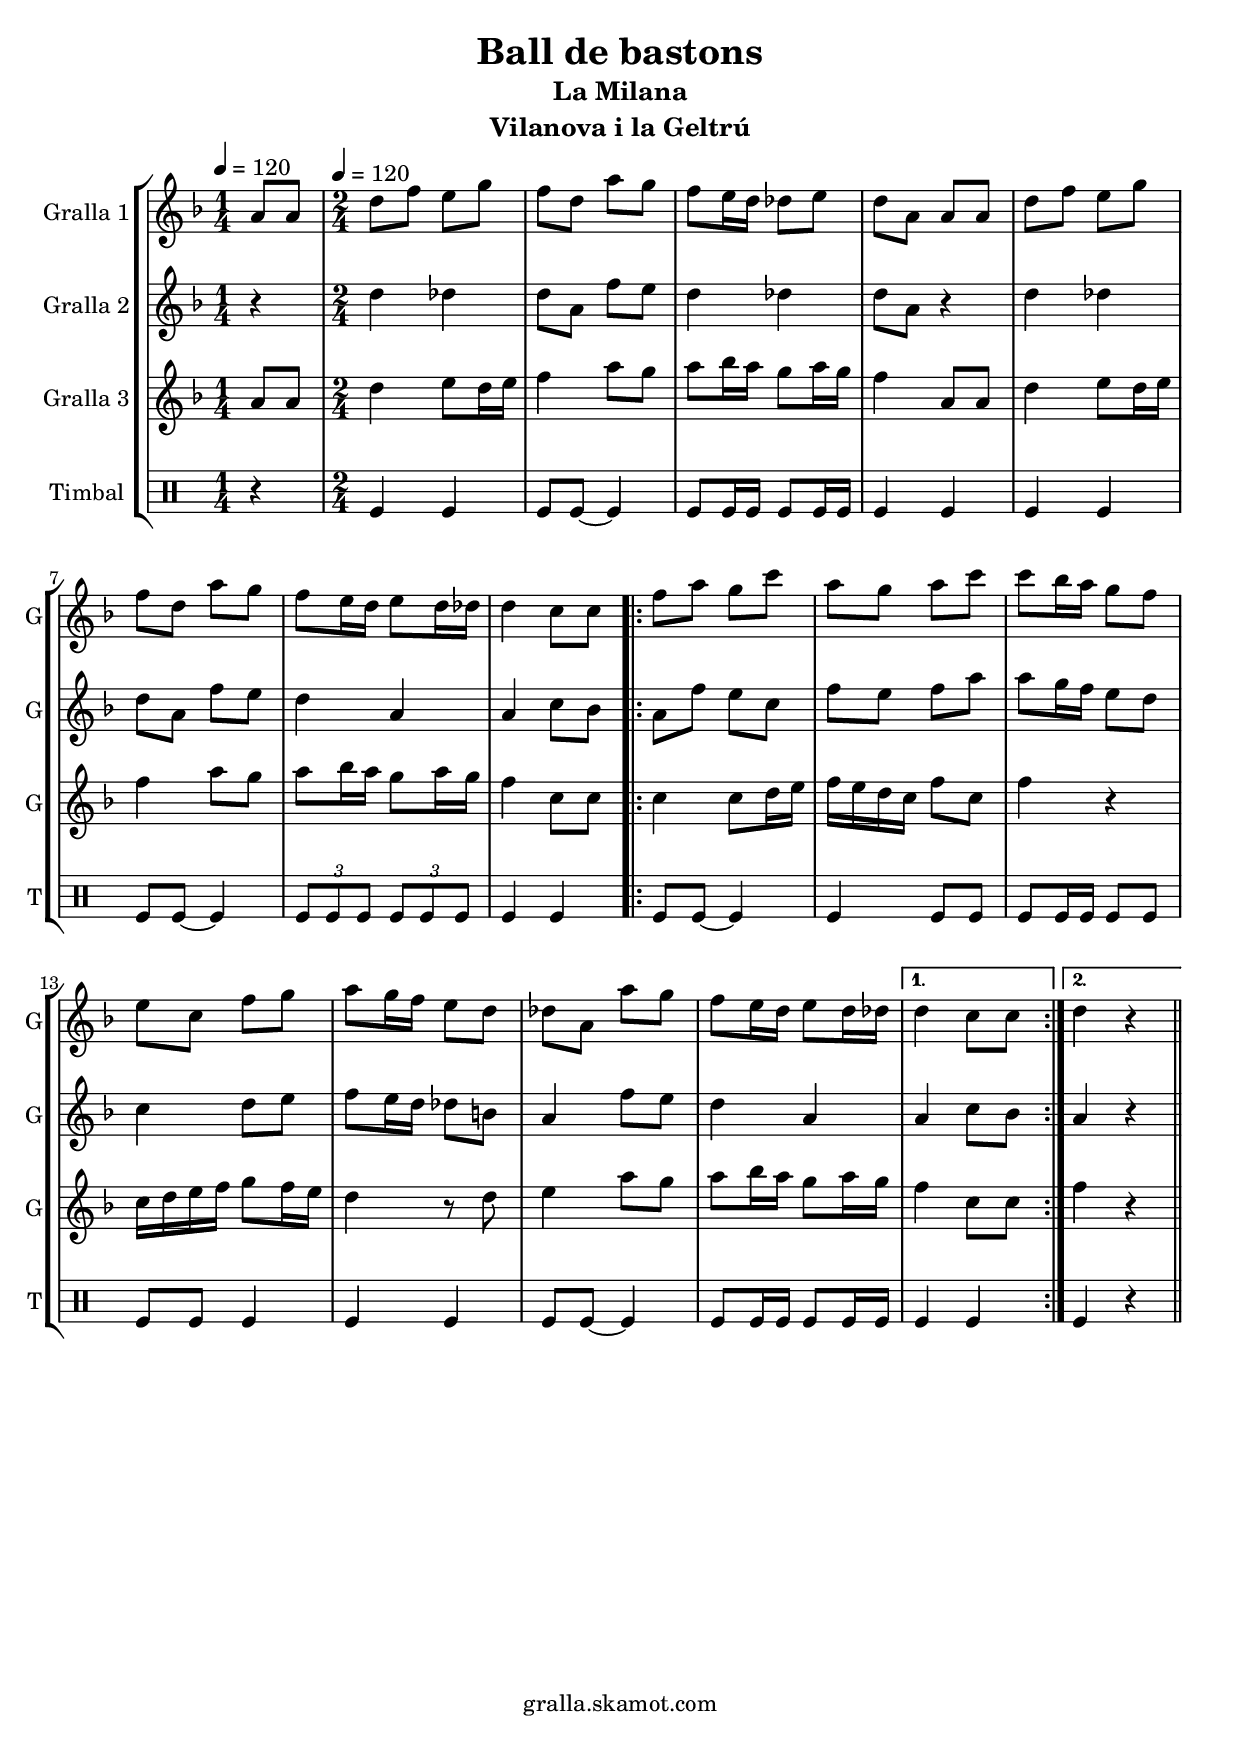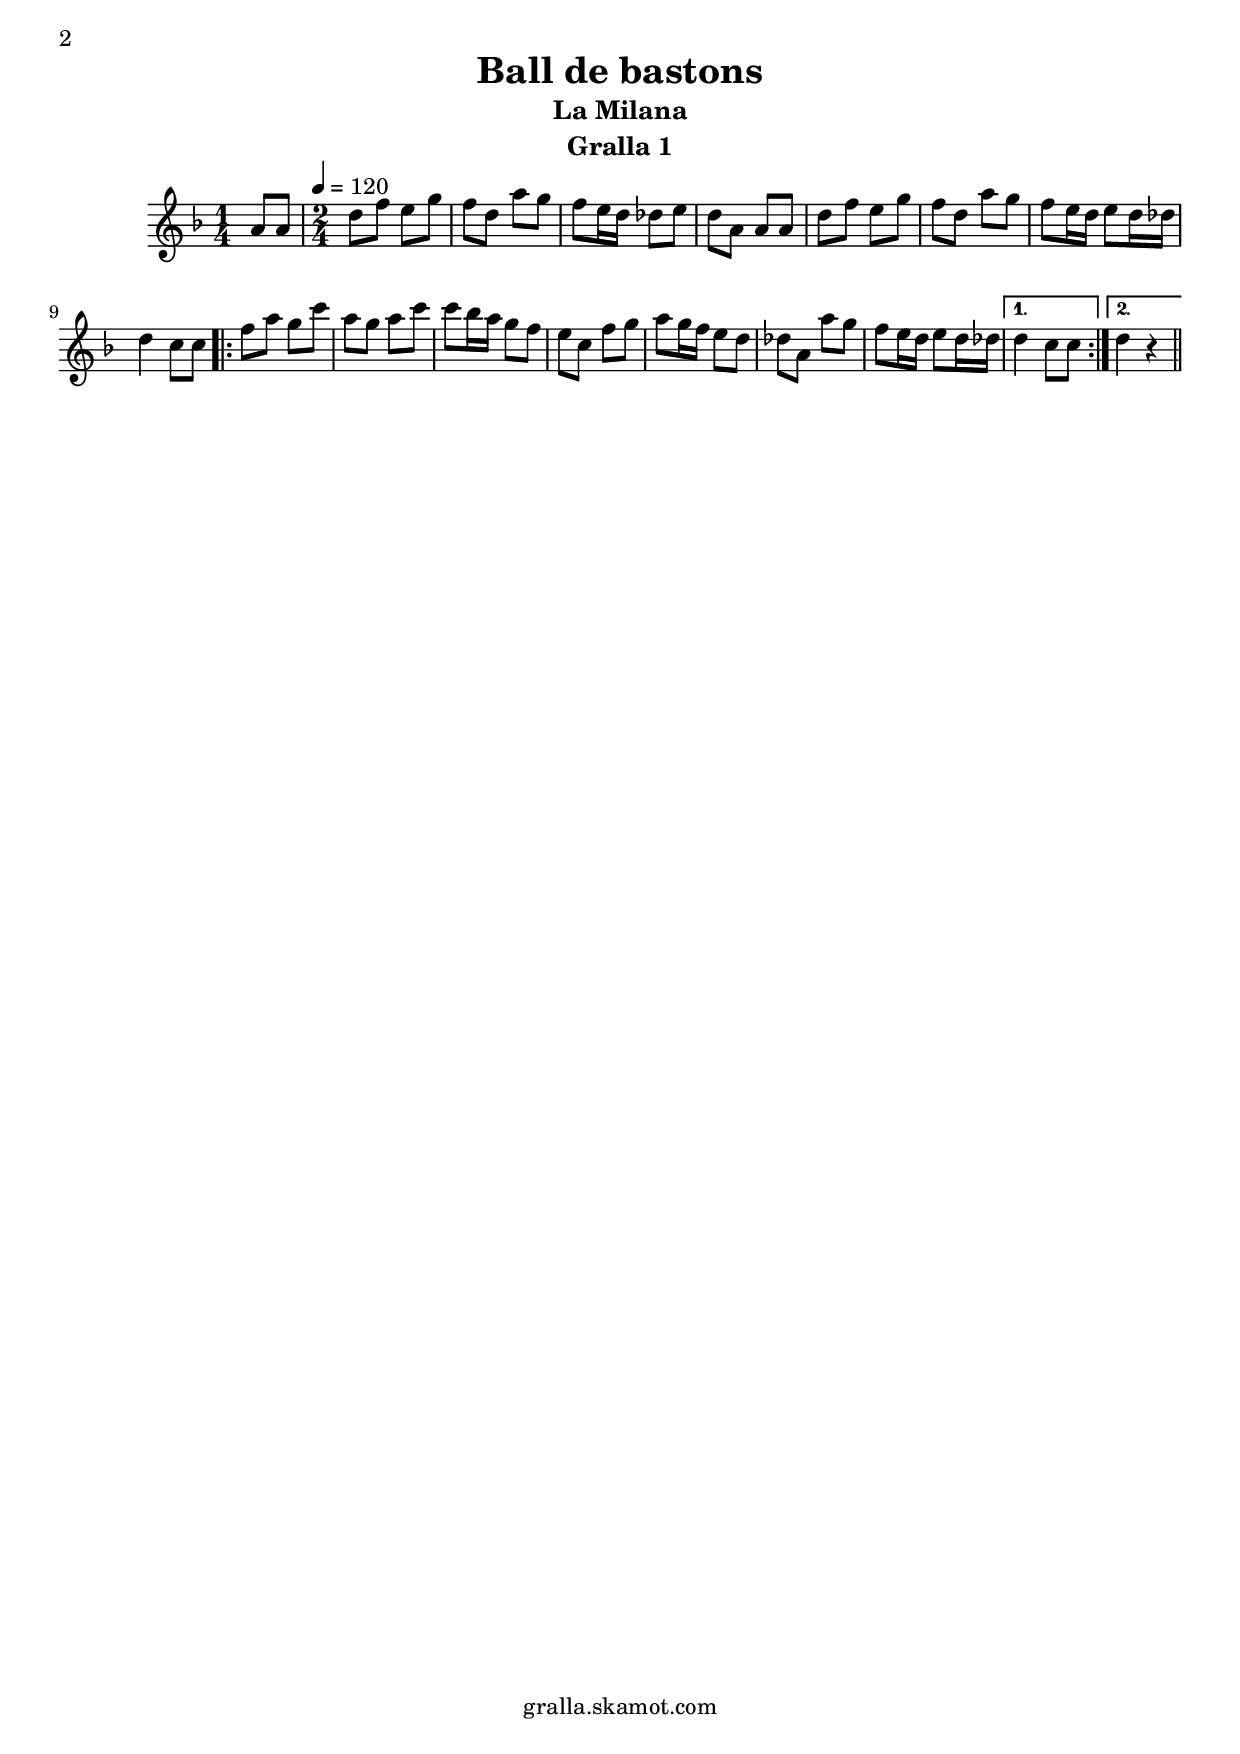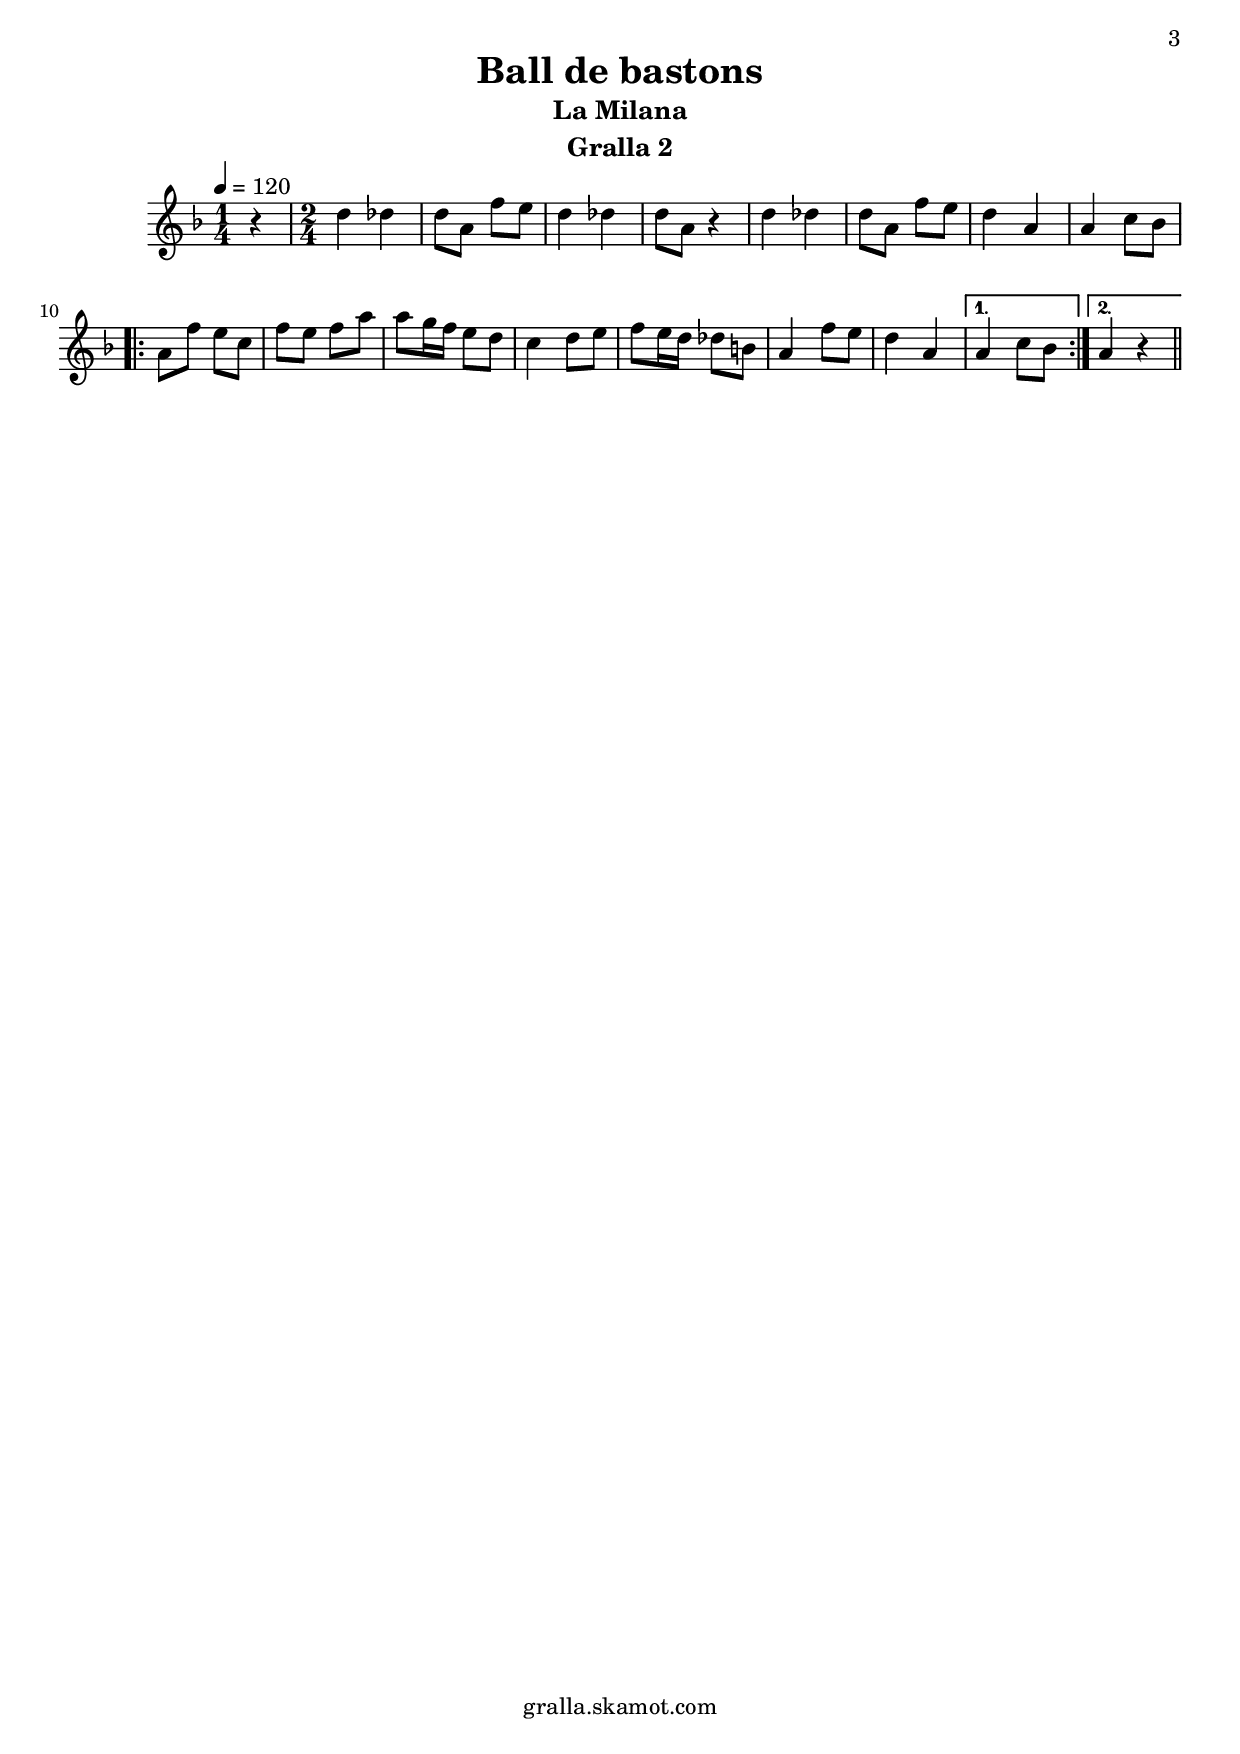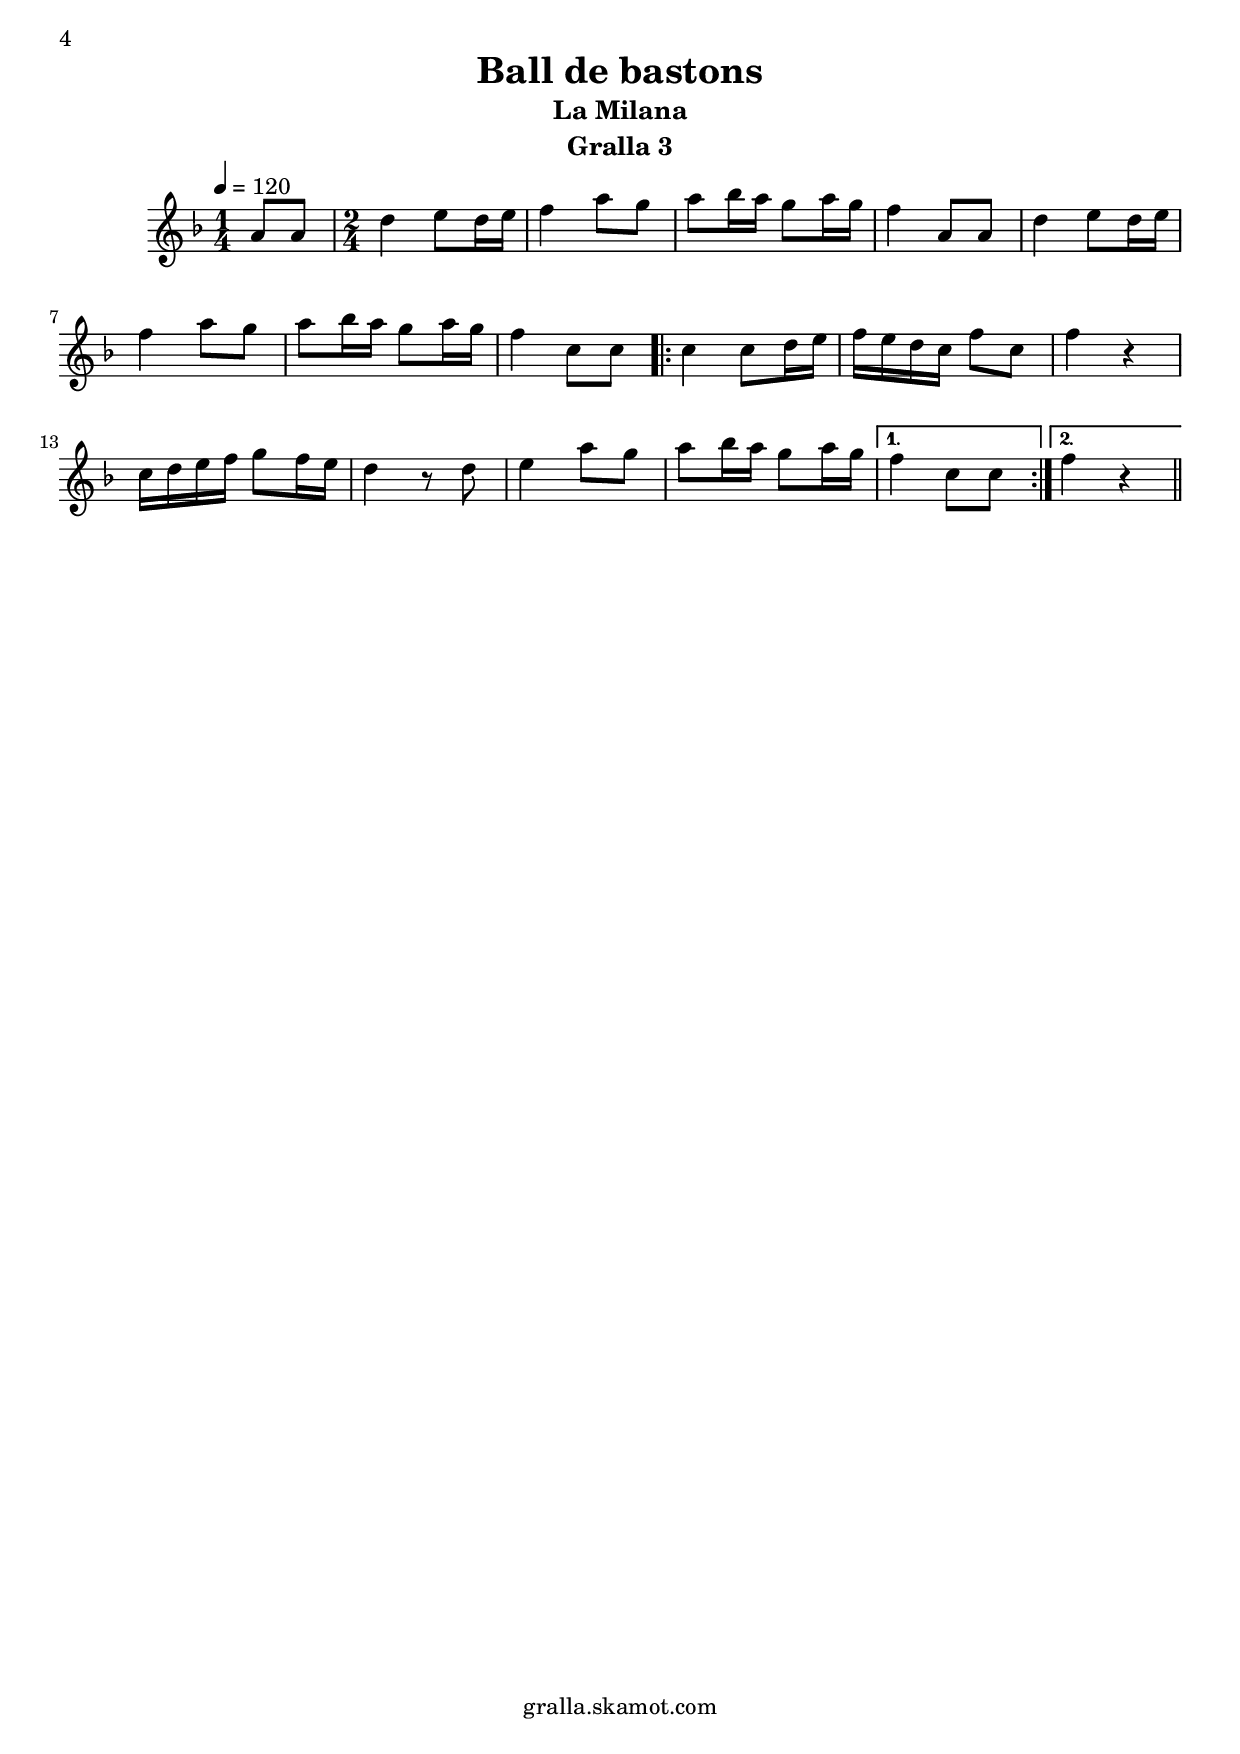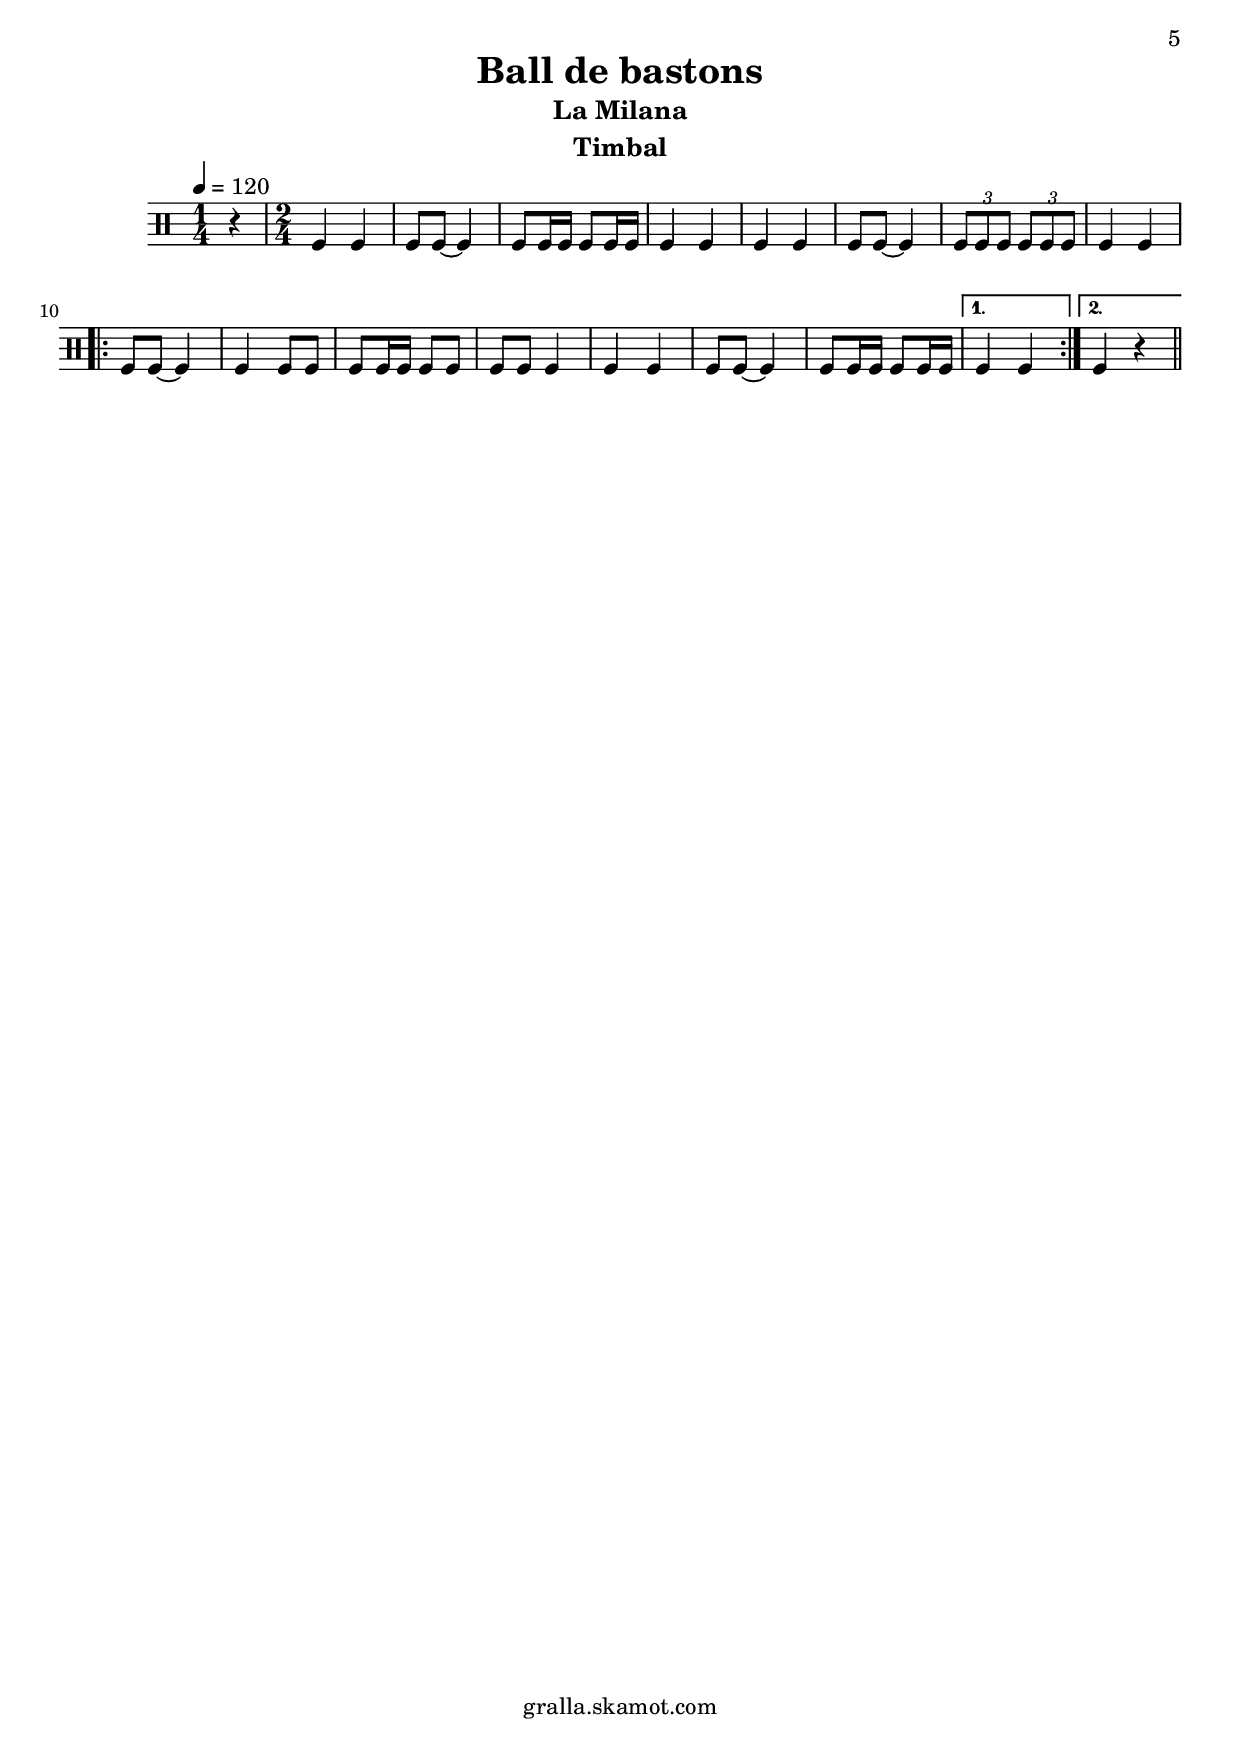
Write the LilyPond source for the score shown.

\version "2.16.2"

\header {
  dedication=""
  title="Ball de bastons"
  subtitle="La Milana"
  subsubtitle=""
  poet=""
  meter=""
  piece=""
  composer=""
  arranger=""
  opus=""
  instrument="Vilanova i la Geltrú"
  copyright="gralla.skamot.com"
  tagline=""
}

liniaroAa =
\relative a'
{
  \clef treble
  \key f \major
  \time 1/4
  a8 a \tempo 4 = 120  |
  \time 2/4   d8 f e g  |
  f8 d a' g  |
  f8 e16 d des8 e  |
  %05
  d8 a a a  |
  d8 f e g  |
  f8 d a' g  |
  f8 e16 d e8 d16 des  |
  d4 c8 c  |
  %10
  \repeat volta 2 { f8 a g c  |
  a8 g a c  |
  c8 bes16 a g8 f  |
  e8 c f g  |
  a8 g16 f e8 d  |
  %15
  des8 a a' g  |
  f8 e16 d e8 d16 des }
  \alternative { { d4 c8 c }
  { d4 r4 } } \bar "||" % kompletite
}

liniaroAb =
\relative d''
{
  \tempo 4 = 120
  \clef treble
  \key f \major
  \time 1/4
  r4  |
  \time 2/4   d4 des  |
  d8 a f' e  |
  d4 des  |
  %05
  d8 a r4  |
  d4 des  |
  d8 a f' e  |
  d4 a  |
  a4 c8 bes  |
  %10
  \repeat volta 2 { a8 f' e c  |
  f8 e f a  |
  a8 g16 f e8 d  |
  c4 d8 e  |
  f8 e16 d des8 b  |
  %15
  a4 f'8 e  |
  d4 a }
  \alternative { { a4 c8 bes }
  { a4 r4 } } \bar "||" % kompletite
}

liniaroAc =
\relative a'
{
  \tempo 4 = 120
  \clef treble
  \key f \major
  \time 1/4
  a8 a  |
  \time 2/4   d4 e8 d16 e  |
  f4 a8 g  |
  a8 bes16 a g8 a16 g  |
  %05
  f4 a,8 a  |
  d4 e8 d16 e  |
  f4 a8 g  |
  a8 bes16 a g8 a16 g  |
  f4 c8 c  |
  %10
  \repeat volta 2 { c4 c8 d16 e  |
  f16 e d c f8 c  |
  f4 r  |
  c16 d e f g8 f16 e  |
  d4 r8 d  |
  %15
  e4 a8 g  |
  a8 bes16 a g8 a16 g }
  \alternative { { f4 c8 c }
  { f4 r4 } } \bar "||" % kompletite
}

liniaroAd =
\drummode
{
  \tempo 4 = 120
  \time 1/4
  r4  |
  \time 2/4   tomfl4 tomfl  |
  tomfl8 tomfl ~ tomfl4  |
  tomfl8 tomfl16 tomfl tomfl8 tomfl16 tomfl  |
  %05
  tomfl4 tomfl  |
  tomfl4 tomfl  |
  tomfl8 tomfl ~ tomfl4  |
  \times 2/3 { tomfl8 tomfl tomfl } \times 2/3 { tomfl tomfl tomfl }  |
  tomfl4 tomfl  |
  %10
  \repeat volta 2 { tomfl8 tomfl ~ tomfl4  |
  tomfl4 tomfl8 tomfl  |
  tomfl8 tomfl16 tomfl tomfl8 tomfl  |
  tomfl8 tomfl tomfl4  |
  tomfl4 tomfl  |
  %15
  tomfl8 tomfl ~ tomfl4  |
  tomfl8 tomfl16 tomfl tomfl8 tomfl16 tomfl }
  \alternative { { tomfl4 tomfl }
  { tomfl4 r4 } } \bar "||" % kompletite
}

\bookpart {
  \score {
    \new StaffGroup {
      \override Score.RehearsalMark.self-alignment-X = #LEFT
      <<
        \new Staff \with {instrumentName = #"Gralla 1" shortInstrumentName = #"G"} \liniaroAa
        \new Staff \with {instrumentName = #"Gralla 2" shortInstrumentName = #"G"} \liniaroAb
        \new Staff \with {instrumentName = #"Gralla 3" shortInstrumentName = #"G"} \liniaroAc
        \new DrumStaff \with {instrumentName = #"Timbal" shortInstrumentName = #"T"} \liniaroAd
      >>
    }
    \layout {}
  }
  \score { \unfoldRepeats
    \new StaffGroup {
      \override Score.RehearsalMark.self-alignment-X = #LEFT
      <<
        \new Staff \with {instrumentName = #"Gralla 1" shortInstrumentName = #"G"} \liniaroAa
        \new Staff \with {instrumentName = #"Gralla 2" shortInstrumentName = #"G"} \liniaroAb
        \new Staff \with {instrumentName = #"Gralla 3" shortInstrumentName = #"G"} \liniaroAc
        \new DrumStaff \with {instrumentName = #"Timbal" shortInstrumentName = #"T"} \liniaroAd
      >>
    }
    \midi {
      \set Staff.midiInstrument = "oboe"
      \set DrumStaff.midiInstrument = "drums"
    }
  }
}

\bookpart {
  \header {instrument="Gralla 1"}
  \score {
    \new StaffGroup {
      \override Score.RehearsalMark.self-alignment-X = #LEFT
      <<
        \new Staff \liniaroAa
      >>
    }
    \layout {}
  }
  \score { \unfoldRepeats
    \new StaffGroup {
      \override Score.RehearsalMark.self-alignment-X = #LEFT
      <<
        \new Staff \liniaroAa
      >>
    }
    \midi {
      \set Staff.midiInstrument = "oboe"
      \set DrumStaff.midiInstrument = "drums"
    }
  }
}

\bookpart {
  \header {instrument="Gralla 2"}
  \score {
    \new StaffGroup {
      \override Score.RehearsalMark.self-alignment-X = #LEFT
      <<
        \new Staff \liniaroAb
      >>
    }
    \layout {}
  }
  \score { \unfoldRepeats
    \new StaffGroup {
      \override Score.RehearsalMark.self-alignment-X = #LEFT
      <<
        \new Staff \liniaroAb
      >>
    }
    \midi {
      \set Staff.midiInstrument = "oboe"
      \set DrumStaff.midiInstrument = "drums"
    }
  }
}

\bookpart {
  \header {instrument="Gralla 3"}
  \score {
    \new StaffGroup {
      \override Score.RehearsalMark.self-alignment-X = #LEFT
      <<
        \new Staff \liniaroAc
      >>
    }
    \layout {}
  }
  \score { \unfoldRepeats
    \new StaffGroup {
      \override Score.RehearsalMark.self-alignment-X = #LEFT
      <<
        \new Staff \liniaroAc
      >>
    }
    \midi {
      \set Staff.midiInstrument = "oboe"
      \set DrumStaff.midiInstrument = "drums"
    }
  }
}

\bookpart {
  \header {instrument="Timbal"}
  \score {
    \new StaffGroup {
      \override Score.RehearsalMark.self-alignment-X = #LEFT
      <<
        \new DrumStaff \liniaroAd
      >>
    }
    \layout {}
  }
  \score { \unfoldRepeats
    \new StaffGroup {
      \override Score.RehearsalMark.self-alignment-X = #LEFT
      <<
        \new DrumStaff \liniaroAd
      >>
    }
    \midi {
      \set Staff.midiInstrument = "oboe"
      \set DrumStaff.midiInstrument = "drums"
    }
  }
}

